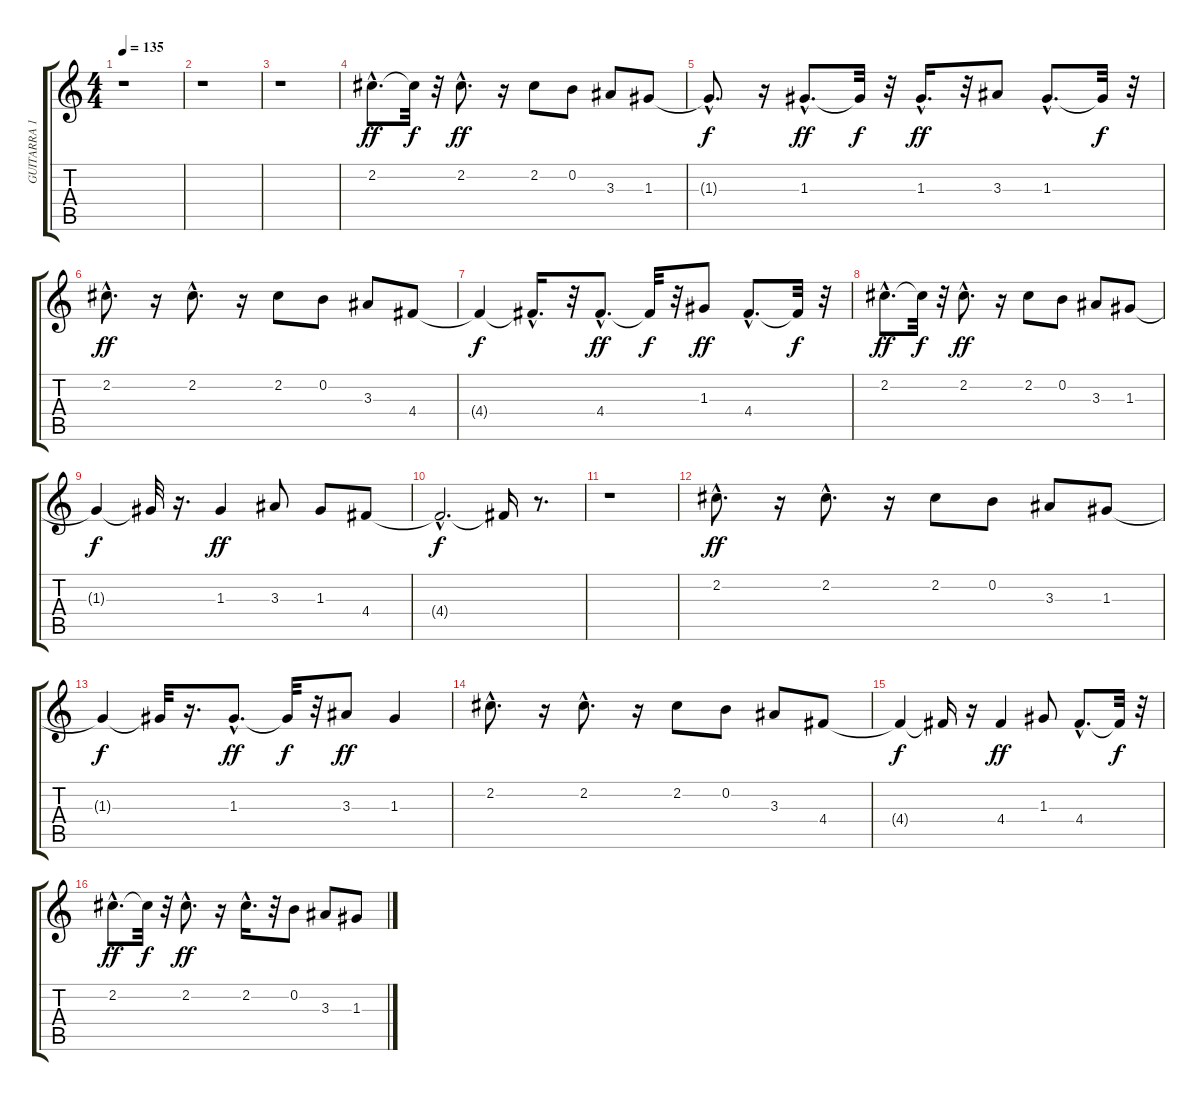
\track ("GUITARRA 1" "GUITARRA 1") {instrument overdrivenguitar}
\staff {score tabs}
\tuning (E4 B3 G3 D3 A2 E2) {hide}
\ts (4 4)
\tempo 135
\clef g2
\ks c
r.1{dy f} |
r.1 |
r.1 |
2.2{hac}.8{d dy ff} 2.2{t}.32{dy f} r.32 2.2{hac}.8{d dy ff} r.16 2.2.8 0.2.8 3.3.8 1.3.8 |
1.3{hac t}.8{d dy f} r.16 1.3{hac}.8{d dy ff} 1.3{t}.32{dy f} r.32 1.3{hac}.16{d dy ff} r.32 3.3.8 1.3{hac}.8{d} 1.3{t}.32{dy f} r.32 |
2.2{hac}.8{d dy ff} r.16 2.2{hac}.8{d} r.16 2.2.8 0.2.8 3.3.8 4.4.8 |
4.4{t}.4{dy f} 4.4{hac t}.16{d} r.32 4.4{hac}.8{d dy ff} 4.4{t}.32{dy f} r.32 1.3.8{dy ff} 4.4{hac}.8{d} 4.4{t}.32{dy f} r.32 |
2.2{hac}.8{d dy ff} 2.2{t}.32{dy f} r.32 2.2{hac}.8{d dy ff} r.16 2.2.8 0.2.8 3.3.8 1.3.8 |
1.3{t}.4{dy f} 1.3{t}.32 r.16{d} 1.3.4{dy ff} 3.3.8 1.3.8 4.4.8 |
4.4{hac t}.2{d dy f} 4.4{t}.16 r.8{d} |
r.1 |
2.2{hac}.8{d dy ff} r.16 2.2{hac}.8{d} r.16 2.2.8 0.2.8 3.3.8 1.3.8 |
1.3{t}.4{dy f} 1.3{t}.32 r.16{d} 1.3{hac}.8{d dy ff} 1.3{t}.32{dy f} r.32 3.3.8{dy ff} 1.3.4 |
2.2{hac}.8{d} r.16 2.2{hac}.8{d} r.16 2.2.8 0.2.8 3.3.8 4.4.8 |
4.4{t}.4{dy f} 4.4{t}.16 r.16 4.4.4{dy ff} 1.3.8 4.4{hac}.8{d} 4.4{t}.32{dy f} r.32 |
2.2{hac}.8{d dy ff} 2.2{t}.32{dy f} r.32 2.2{hac}.8{d dy ff} r.16 2.2{hac}.16{d} r.32 0.2.8 3.3.8 1.3.8
